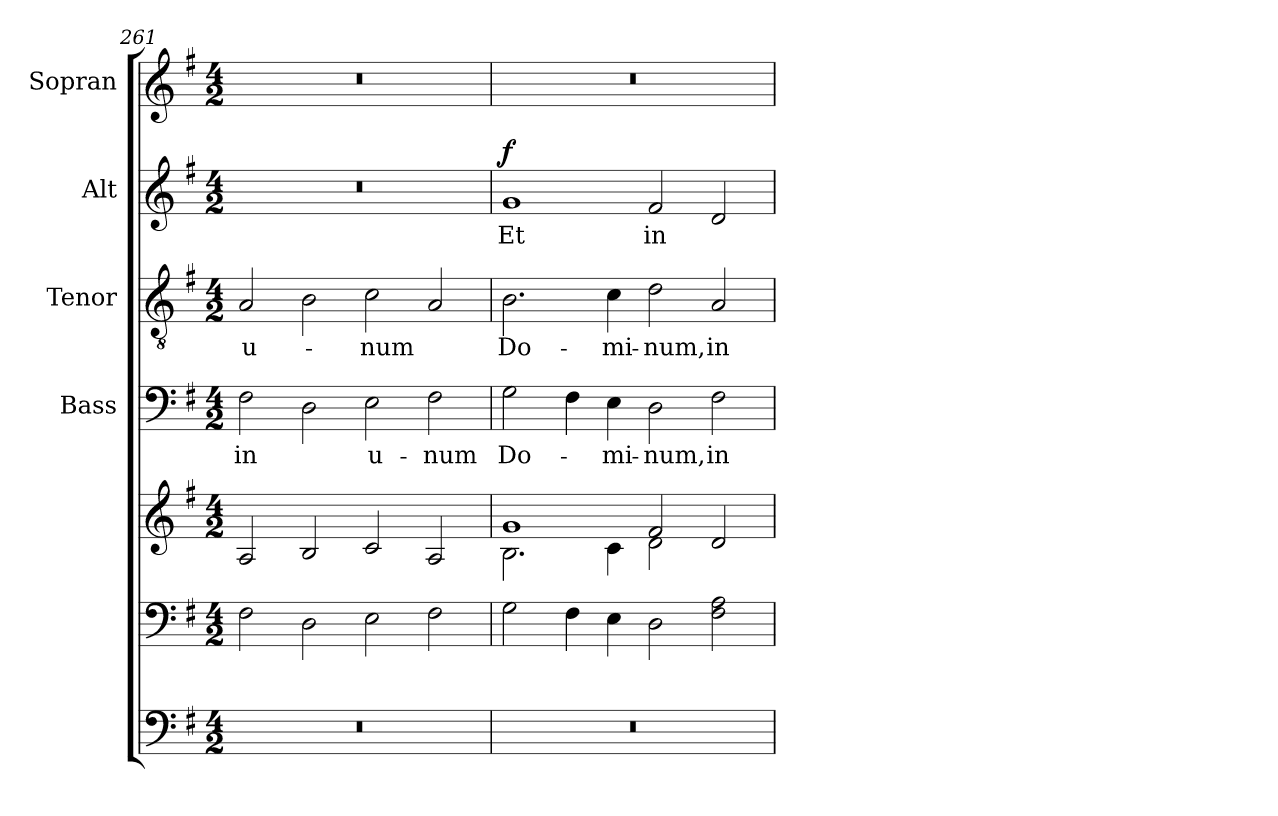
**kern	**kern	**kern	**kern	**text	**kern	**text	**kern	**text	**dynam	**kern
*part6	*part5	*part5	*part4	*part4	*part3	*part3	*part2	*part2	*part2	*part1
*staff7	*staff6	*staff5	*staff4	*staff4	*staff3	*staff3	*staff2	*staff2	*staff2	*staff1
*	*	*	*I"Bass	*	*I"Tenor	*	*I"Alt	*	*	*I"Sopran
*	*	*	*I'B.	*	*I'T.	*	*I'A.	*	*	*I'S.
*clefF4	*clefF4	*clefG2	*clefF4	*	*clefGv2	*	*clefG2	*	*	*clefG2
*k[f#]	*k[f#]	*k[f#]	*k[f#]	*	*k[f#]	*	*k[f#]	*	*	*k[f#]
*G:	*G:	*G:	*G:	*	*G:	*	*G:	*	*	*G:
*M4/2	*M4/2	*M4/2	*M4/2	*	*M4/2	*	*M4/2	*	*	*M4/2
=261	=261	=261	=261	=261	=261	=261	=261	=261	=261	=261
!	!	!	!	!LO:LY:b	!	!LO:LY:b	!	!	!	!
0r	2F#\	2A/	2F#\	in	2A/	u-	0r	.	.	0r
.	2D\	2B/	2D\	.	2B\	.	.	.	.	.
!	!	!	!	!LO:LY:b	!	!LO:LY:b	!	!	!	!
.	2E\	2c/	2E\	u-	2c\	-num	.	.	.	.
!	!	!	!	!LO:LY:b	!	!	!	!	!	!
.	2F#\	2A/	2F#\	-num	2A/	.	.	.	.	.
=262	=262	=262	=262	=262	=262	=262	=262	=262	=262	=262
*	*	*^	*	*	*	*	*	*	*	*
!	!	!	!	!	!LO:LY:b	!	!LO:LY:b	!	!LO:LY:b	!LO:DY:a	!
0r	2G\	1g	2.B\	2G\	Do-	2.B\	Do-	1g	Et	f	0r
.	4F#\	.	.	4F#\	.	.	.	.	.	.	.
!	!	!	!	!	!LO:LY:b	!	!LO:LY:b	!	!	!	!
.	4E\	.	4c\	4E\	-mi-	4c\	-mi-	.	.	.	.
!	!	!	!	!	!LO:LY:b	!	!LO:LY:b	!	!LO:LY:b	!	!
.	2D\	2f#/	2d\	2D\	-num,	2d\	-num,	2f#/	in	.	.
!	!	!	!	!	!LO:LY:b	!	!LO:LY:b	!	!	!	!
.	2F#\ 2A\	2d/	2ryy	2F#\	in	2A/	in	2d/	.	.	.
*	*	*v	*v	*	*	*	*	*	*	*	*
=	=	=	=	=	=	=	=	=	=	=
*-	*-	*-	*-	*-	*-	*-	*-	*-	*-	*-
